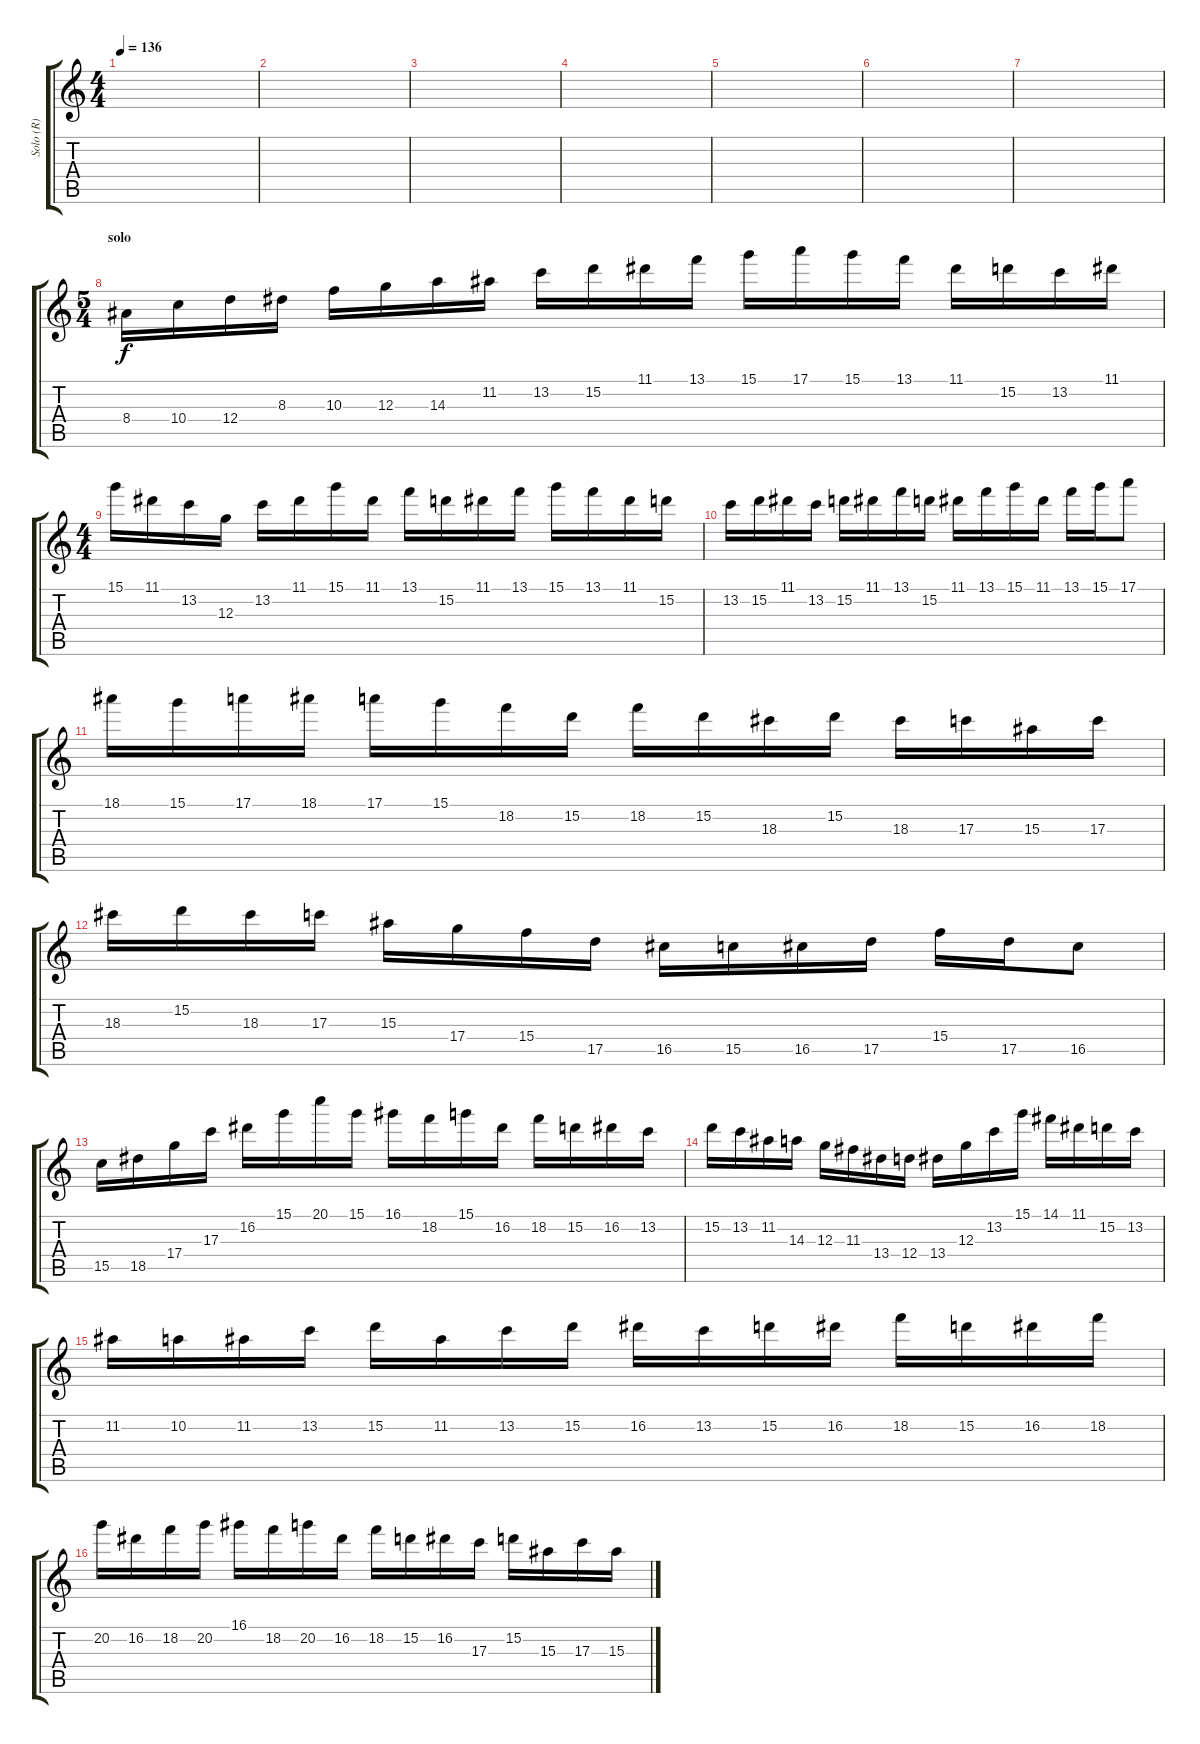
\track ("Solo (R)" "Solo (R)") {instrument distortionguitar}
\staff {score tabs}
\tuning (E4 B3 G3 D3 A2 E2) {hide}
\ts (4 4)
\tempo 136
\clef g2
\ks c
|
|
|
|
|
|
|
\ts (5 4)
\section ("" "solo")
8.4.16 10.4.16 12.4.16 8.3.16 10.3.16 12.3.16 14.3.16 11.2.16 13.2.16 15.2.16 11.1.16 13.1.16 15.1.16 17.1.16 15.1.16 13.1.16 11.1.16 15.2.16 13.2.16 11.1.16 |
\ts (4 4)
15.1.16 11.1.16 13.2.16 12.3.16 13.2.16 11.1.16 15.1.16 11.1.16 13.1.16 15.2.16 11.1.16 13.1.16 15.1.16 13.1.16 11.1.16 15.2.16 |
13.2.16 15.2.16 11.1.16 13.2.16 15.2.16 11.1.16 13.1.16 15.2.16 11.1.16 13.1.16 15.1.16 11.1.16 13.1.16 15.1.16 17.1.8 |
18.1.16 15.1.16 17.1.16 18.1.16 17.1.16 15.1.16 18.2.16 15.2.16 18.2.16 15.2.16 18.3.16 15.2.16 18.3.16 17.3.16 15.3.16 17.3.16 |
18.3.16 15.2.16 18.3.16 17.3.16 15.3.16 17.4.16 15.4.16 17.5.16 16.5.16 15.5.16 16.5.16 17.5.16 15.4.16 17.5.16 16.5.8 |
15.5.16 18.5.16 17.4.16 17.3.16 16.2.16 15.1.16 20.1.16 15.1.16 16.1.16 18.2.16 15.1.16 16.2.16 18.2.16 15.2.16 16.2.16 13.2.16 |
15.2.16 13.2.16 11.2.16 14.3.16 12.3.16 11.3.16 13.4.16 12.4.16 13.4.16 12.3.16 13.2.16 15.1.16 14.1.16 11.1.16 15.2.16 13.2.16 |
11.2.16 10.2.16 11.2.16 13.2.16 15.2.16 11.2.16 13.2.16 15.2.16 16.2.16 13.2.16 15.2.16 16.2.16 18.2.16 15.2.16 16.2.16 18.2.16 |
20.2.16 16.2.16 18.2.16 20.2.16 16.1.16 18.2.16 20.2.16 16.2.16 18.2.16 15.2.16 16.2.16 17.3.16 15.2.16 15.3.16 17.3.16 15.3.16
